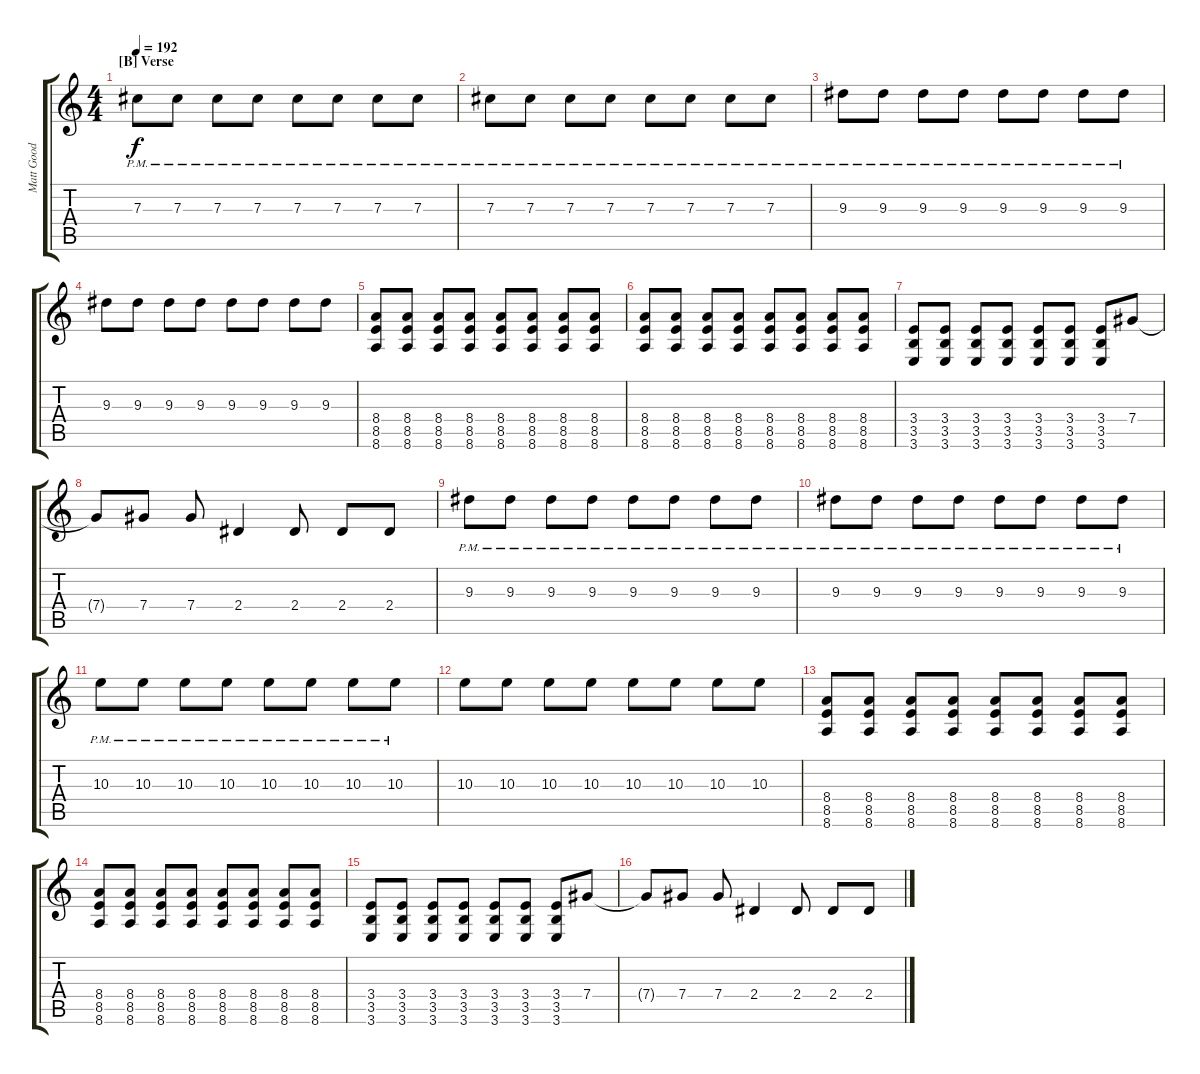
\track ("Matt Good" "Matt Good") {instrument distortionguitar}
\staff {score tabs}
\tuning (Eb4 Bb3 Gb3 Db3 Ab2 Db2) {hide}
\ts (4 4)
\section ("" "[B] Verse")
\tempo 192
\clef g2
\ks c
7.3{pm}.8{dy f} 7.3{pm}.8 7.3{pm}.8 7.3{pm}.8 7.3{pm}.8 7.3{pm}.8 7.3{pm}.8 7.3{pm}.8 |
7.3{pm}.8 7.3{pm}.8 7.3{pm}.8 7.3{pm}.8 7.3{pm}.8 7.3{pm}.8 7.3{pm}.8 7.3{pm}.8 |
9.3{pm}.8 9.3{pm}.8 9.3{pm}.8 9.3{pm}.8 9.3{pm}.8 9.3{pm}.8 9.3{pm}.8 9.3{pm}.8 |
9.3.8 9.3.8 9.3.8 9.3.8 9.3.8 9.3.8 9.3.8 9.3.8 |
(8.4 8.5 8.6).8 (8.4 8.5 8.6).8 (8.4 8.5 8.6).8 (8.4 8.5 8.6).8 (8.4 8.5 8.6).8 (8.4 8.5 8.6).8 (8.4 8.5 8.6).8 (8.4 8.5 8.6).8 |
(8.4 8.5 8.6).8 (8.4 8.5 8.6).8 (8.4 8.5 8.6).8 (8.4 8.5 8.6).8 (8.4 8.5 8.6).8 (8.4 8.5 8.6).8 (8.4 8.5 8.6).8 (8.4 8.5 8.6).8 |
(3.4 3.5 3.6).8 (3.4 3.5 3.6).8 (3.4 3.5 3.6).8 (3.4 3.5 3.6).8 (3.4 3.5 3.6).8 (3.4 3.5 3.6).8 (3.4 3.5 3.6).8 7.4.8 |
7.4{t}.8 7.4.8 7.4.8 2.4.4 2.4.8 2.4.8 2.4.8 |
9.3{pm}.8 9.3{pm}.8 9.3{pm}.8 9.3{pm}.8 9.3{pm}.8 9.3{pm}.8 9.3{pm}.8 9.3{pm}.8 |
9.3{pm}.8 9.3{pm}.8 9.3{pm}.8 9.3{pm}.8 9.3{pm}.8 9.3{pm}.8 9.3{pm}.8 9.3{pm}.8 |
10.3{pm}.8 10.3{pm}.8 10.3{pm}.8 10.3{pm}.8 10.3{pm}.8 10.3{pm}.8 10.3{pm}.8 10.3{pm}.8 |
10.3.8 10.3.8 10.3.8 10.3.8 10.3.8 10.3.8 10.3.8 10.3.8 |
(8.4 8.5 8.6).8 (8.4 8.5 8.6).8 (8.4 8.5 8.6).8 (8.4 8.5 8.6).8 (8.4 8.5 8.6).8 (8.4 8.5 8.6).8 (8.4 8.5 8.6).8 (8.4 8.5 8.6).8 |
(8.4 8.5 8.6).8 (8.4 8.5 8.6).8 (8.4 8.5 8.6).8 (8.4 8.5 8.6).8 (8.4 8.5 8.6).8 (8.4 8.5 8.6).8 (8.4 8.5 8.6).8 (8.4 8.5 8.6).8 |
(3.4 3.5 3.6).8 (3.4 3.5 3.6).8 (3.4 3.5 3.6).8 (3.4 3.5 3.6).8 (3.4 3.5 3.6).8 (3.4 3.5 3.6).8 (3.4 3.5 3.6).8 7.4.8 |
7.4{t}.8 7.4.8 7.4.8 2.4.4 2.4.8 2.4.8 2.4.8
